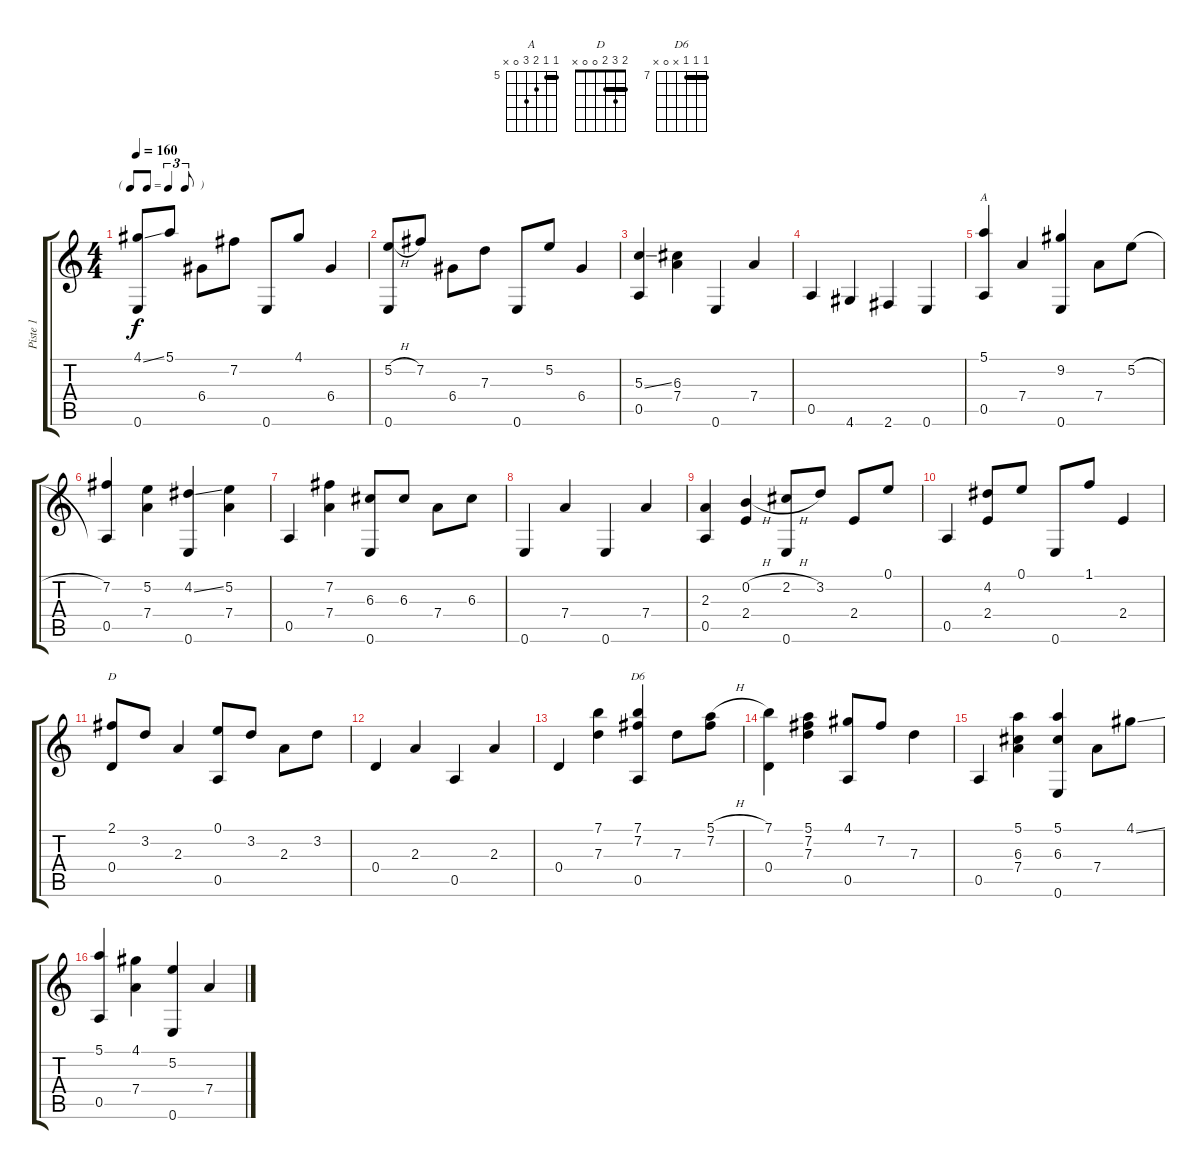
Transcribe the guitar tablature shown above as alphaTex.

\track ("Piste 1" "Piste 1") {instrument acousticguitarnylon}
\staff {score tabs}
\tuning (E4 B3 G3 D3 A2 E2) {hide}
\chord ("A" 5 5 6 7 0 x) {firstfret 5 barre 5}
\chord ("D" 2 3 2 0 0 x) {barre 2}
\chord ("D6" 7 7 7 x 0 x) {firstfret 7 barre 7}
\ts (4 4)
\tf triplet8th
\tempo 160
\clef g2
\ks c
(4.1{ss} 0.6).8{dy f} 5.1.8 6.4.8 7.2.8 0.6.8 4.1.8 6.4.4 |
(5.2{h} 0.6).8 7.2.8 6.4.8 7.3.8 0.6.8 5.2.8 6.4.4 |
(5.3{ss} 0.5).4 (6.3 7.4).4 0.6.4 7.4.4 |
0.5.4 4.6.4 2.6.4 0.6.4 |
(5.1 0.5).4{ch "A"} 7.4.4 (9.2 0.6).4 7.4.8 5.2{h}.8 |
(7.2 0.5).4 (5.2 7.4).4 (4.2{ss} 0.6).4 (5.2 7.4).4 |
0.5.4 (7.2 7.4).4 (6.3 0.6).8 6.3.8 7.4.8 6.3.8 |
0.6.4 7.4.4 0.6.4 7.4.4 |
(2.3 0.5).4 (0.2{h} 2.4).4 (2.2{h} 0.6).8 3.2.8 2.4.8 0.1.8 |
0.5.4 (4.2 2.4).8 0.1.8 0.6.8 1.1.8 2.4.4 |
(2.1 0.4).8{ch "D"} 3.2.8 2.3.4 (0.1 0.5).8 3.2.8 2.3.8 3.2.8 |
0.4.4 2.3.4 0.5.4 2.3.4 |
0.4.4 (7.1 7.3).4 (7.1 7.2 0.5).4{ch "D6"} 7.3.8 (5.1{h} 7.2).8 |
(7.1 0.4).4 (5.1 7.2 7.3).4 (4.1 0.5).8 7.2.8 7.3.4 |
0.5.4 (5.1 6.3 7.4).4 (5.1 6.3 0.6).4 7.4.8 4.1{ss}.8 |
(5.1 0.5).4 (4.1 7.4).4 (5.2 0.6).4 7.4.4
